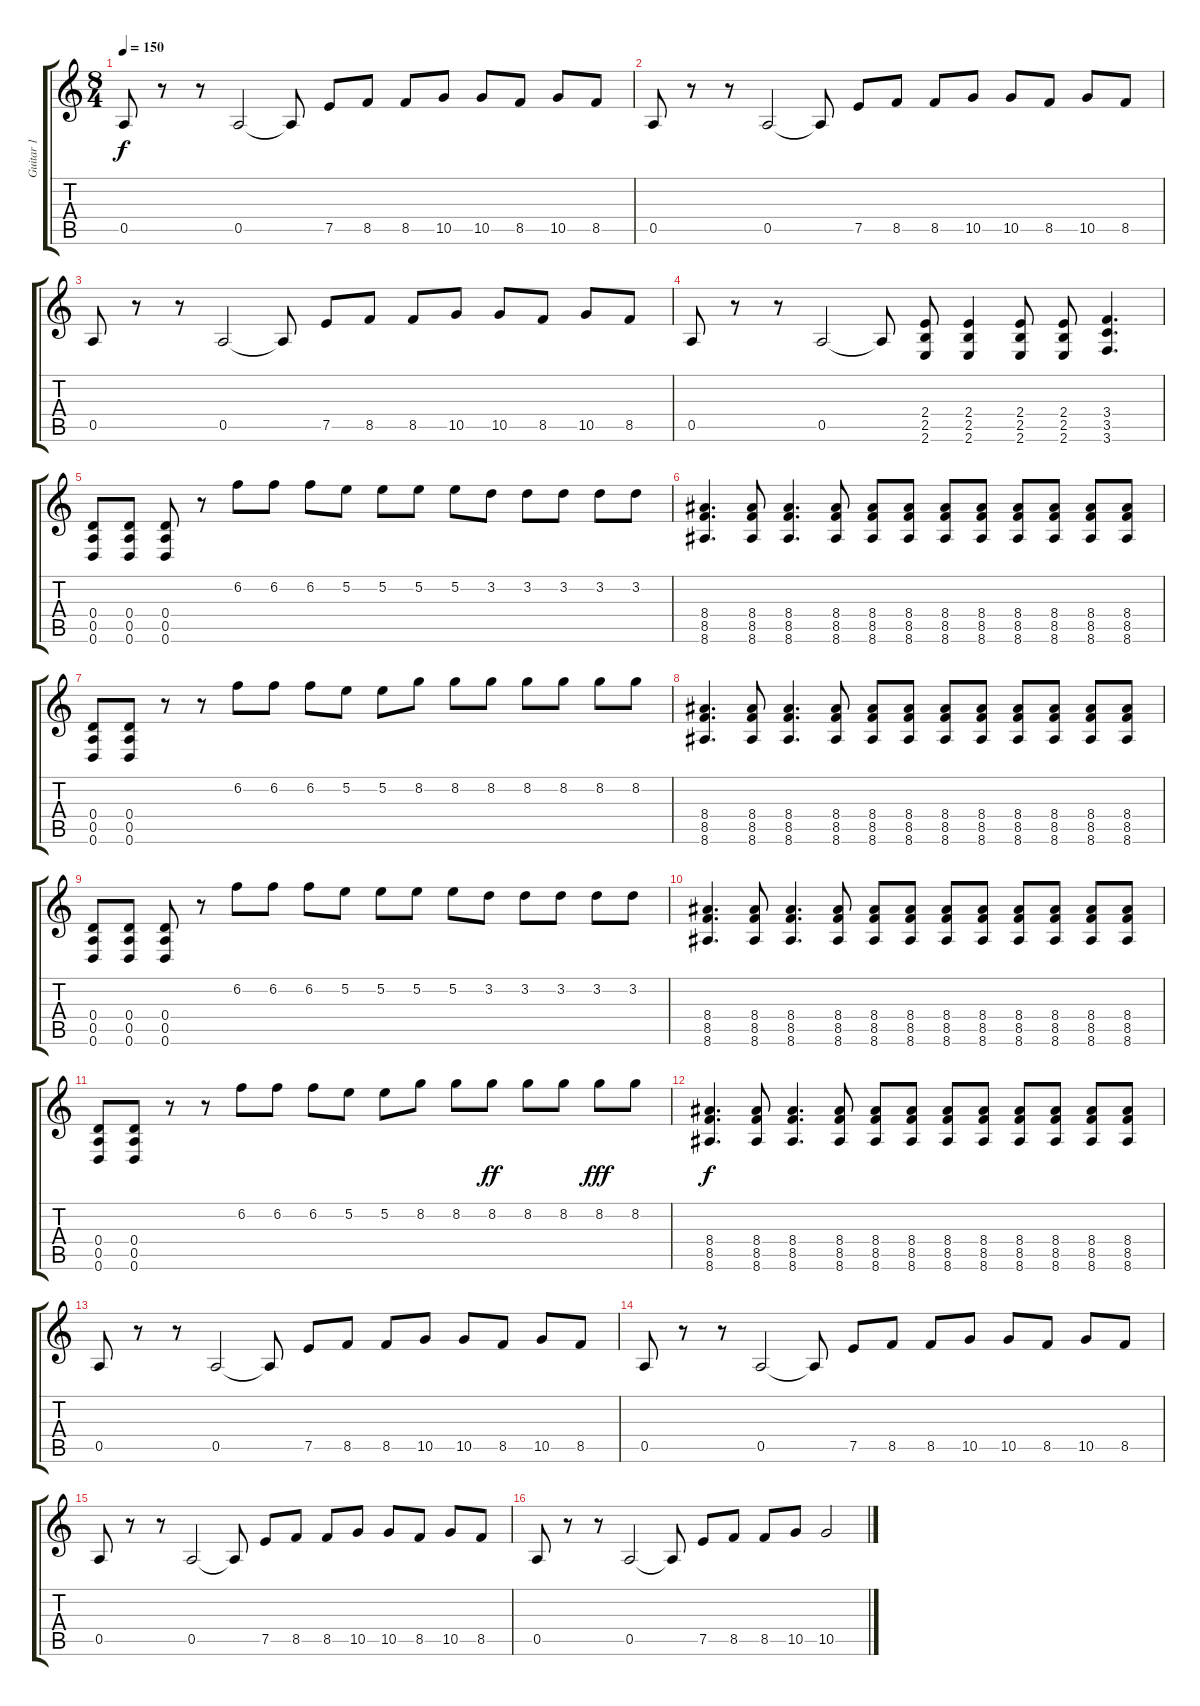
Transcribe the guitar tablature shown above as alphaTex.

\track ("Guitar 1" "Guitar 1") {instrument distortionguitar}
\staff {score tabs}
\tuning (E4 B3 G3 D3 A2 D2) {hide}
\ts (8 4)
\tempo 150
\clef g2
\ks c
0.5.8{dy f instrument distortionguitar} r.8 r.8 0.5.2 0.5{t}.8 7.5.8 8.5.8 8.5.8 10.5.8 10.5.8 8.5.8 10.5.8 8.5.8 |
0.5.8 r.8 r.8 0.5.2 0.5{t}.8 7.5.8 8.5.8 8.5.8 10.5.8 10.5.8 8.5.8 10.5.8 8.5.8 |
0.5.8 r.8 r.8 0.5.2 0.5{t}.8 7.5.8 8.5.8 8.5.8 10.5.8 10.5.8 8.5.8 10.5.8 8.5.8 |
0.5.8 r.8 r.8 0.5.2 0.5{t}.8 (2.4 2.5 2.6).8 (2.4 2.5 2.6).4 (2.4 2.5 2.6).8 (2.4 2.5 2.6).8 (3.4 3.5 3.6).4{d} |
(0.4 0.5 0.6).8 (0.4 0.5 0.6).8 (0.4 0.5 0.6).8 r.8 6.2.8{instrument electricguitarjazz} 6.2.8 6.2.8 5.2.8 5.2.8 5.2.8 5.2.8 3.2.8 3.2.8 3.2.8 3.2.8 3.2.8 |
(8.4 8.5 8.6).4{d volume 13 instrument distortionguitar} (8.4 8.5 8.6).8 (8.4 8.5 8.6).4{d} (8.4 8.5 8.6).8 (8.4 8.5 8.6).8 (8.4 8.5 8.6).8 (8.4 8.5 8.6).8 (8.4 8.5 8.6).8 (8.4 8.5 8.6).8 (8.4 8.5 8.6).8 (8.4 8.5 8.6).8 (8.4 8.5 8.6).8 |
(0.4 0.5 0.6).8 (0.4 0.5 0.6).8 r.8 r.8 6.2.8{volume 10 instrument electricguitarjazz} 6.2.8 6.2.8 5.2.8 5.2.8 8.2.8 8.2.8 8.2.8 8.2.8 8.2.8 8.2.8 8.2.8 |
(8.4 8.5 8.6).4{d volume 13 instrument distortionguitar} (8.4 8.5 8.6).8 (8.4 8.5 8.6).4{d} (8.4 8.5 8.6).8 (8.4 8.5 8.6).8 (8.4 8.5 8.6).8 (8.4 8.5 8.6).8 (8.4 8.5 8.6).8 (8.4 8.5 8.6).8 (8.4 8.5 8.6).8 (8.4 8.5 8.6).8 (8.4 8.5 8.6).8 |
(0.4 0.5 0.6).8 (0.4 0.5 0.6).8 (0.4 0.5 0.6).8 r.8 6.2.8{volume 10 instrument electricguitarjazz} 6.2.8 6.2.8 5.2.8 5.2.8 5.2.8 5.2.8 3.2.8 3.2.8 3.2.8 3.2.8 3.2.8 |
(8.4 8.5 8.6).4{d volume 13 instrument distortionguitar} (8.4 8.5 8.6).8 (8.4 8.5 8.6).4{d} (8.4 8.5 8.6).8 (8.4 8.5 8.6).8 (8.4 8.5 8.6).8 (8.4 8.5 8.6).8 (8.4 8.5 8.6).8 (8.4 8.5 8.6).8 (8.4 8.5 8.6).8 (8.4 8.5 8.6).8 (8.4 8.5 8.6).8 |
(0.4 0.5 0.6).8 (0.4 0.5 0.6).8 r.8 r.8 6.2.8{volume 10 instrument electricguitarjazz} 6.2.8 6.2.8 5.2.8 5.2.8 8.2.8 8.2.8 8.2.8{dy ff} 8.2.8 8.2.8 8.2.8{dy fff} 8.2.8 |
(8.4 8.5 8.6).4{d dy f volume 13 instrument distortionguitar} (8.4 8.5 8.6).8 (8.4 8.5 8.6).4{d} (8.4 8.5 8.6).8 (8.4 8.5 8.6).8 (8.4 8.5 8.6).8 (8.4 8.5 8.6).8 (8.4 8.5 8.6).8 (8.4 8.5 8.6).8 (8.4 8.5 8.6).8 (8.4 8.5 8.6).8 (8.4 8.5 8.6).8 |
0.5.8{volume 10} r.8 r.8 0.5.2 0.5{t}.8 7.5.8 8.5.8 8.5.8 10.5.8 10.5.8 8.5.8 10.5.8 8.5.8 |
0.5.8 r.8 r.8 0.5.2 0.5{t}.8 7.5.8 8.5.8 8.5.8 10.5.8 10.5.8 8.5.8 10.5.8 8.5.8 |
0.5.8 r.8 r.8 0.5.2 0.5{t}.8 7.5.8 8.5.8 8.5.8 10.5.8 10.5.8 8.5.8 10.5.8 8.5.8 |
0.5.8 r.8 r.8 0.5.2 0.5{t}.8 7.5.8 8.5.8 8.5.8 10.5.8 10.5.2
